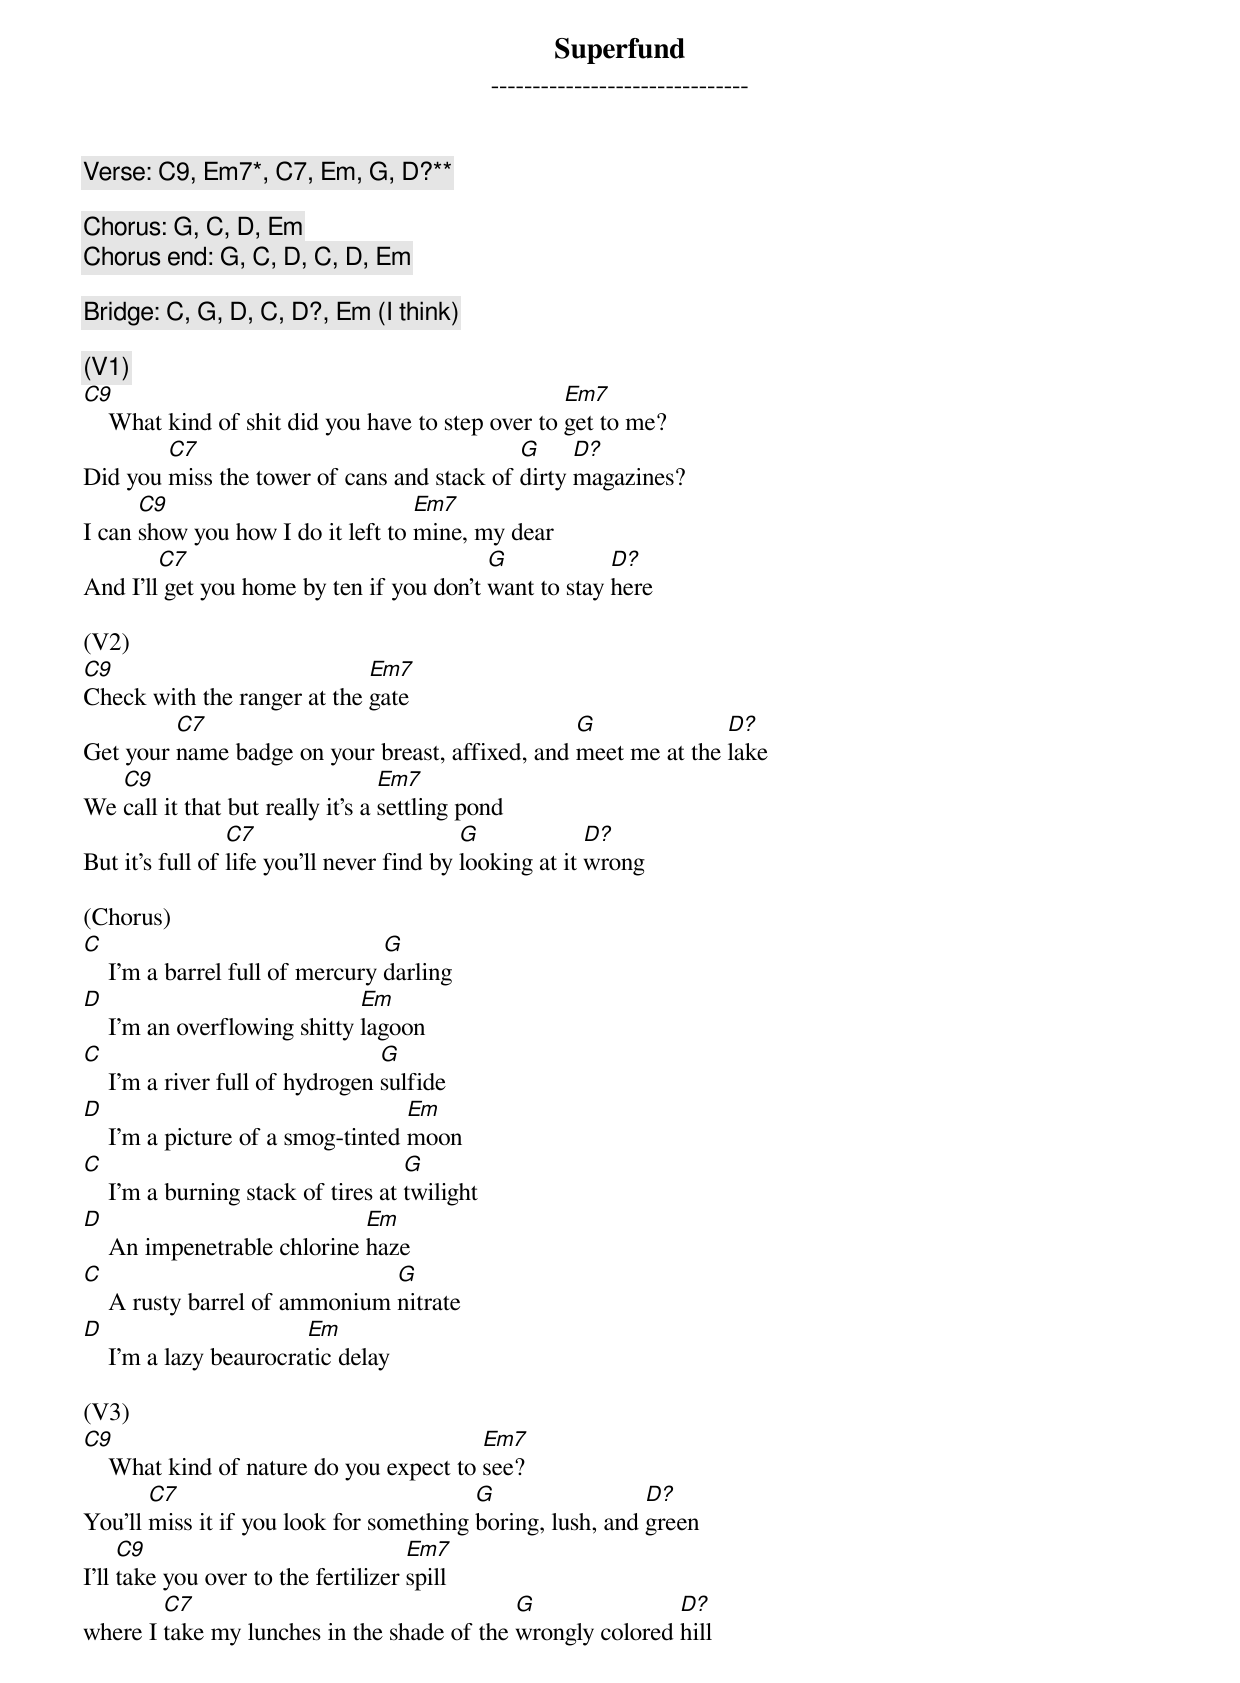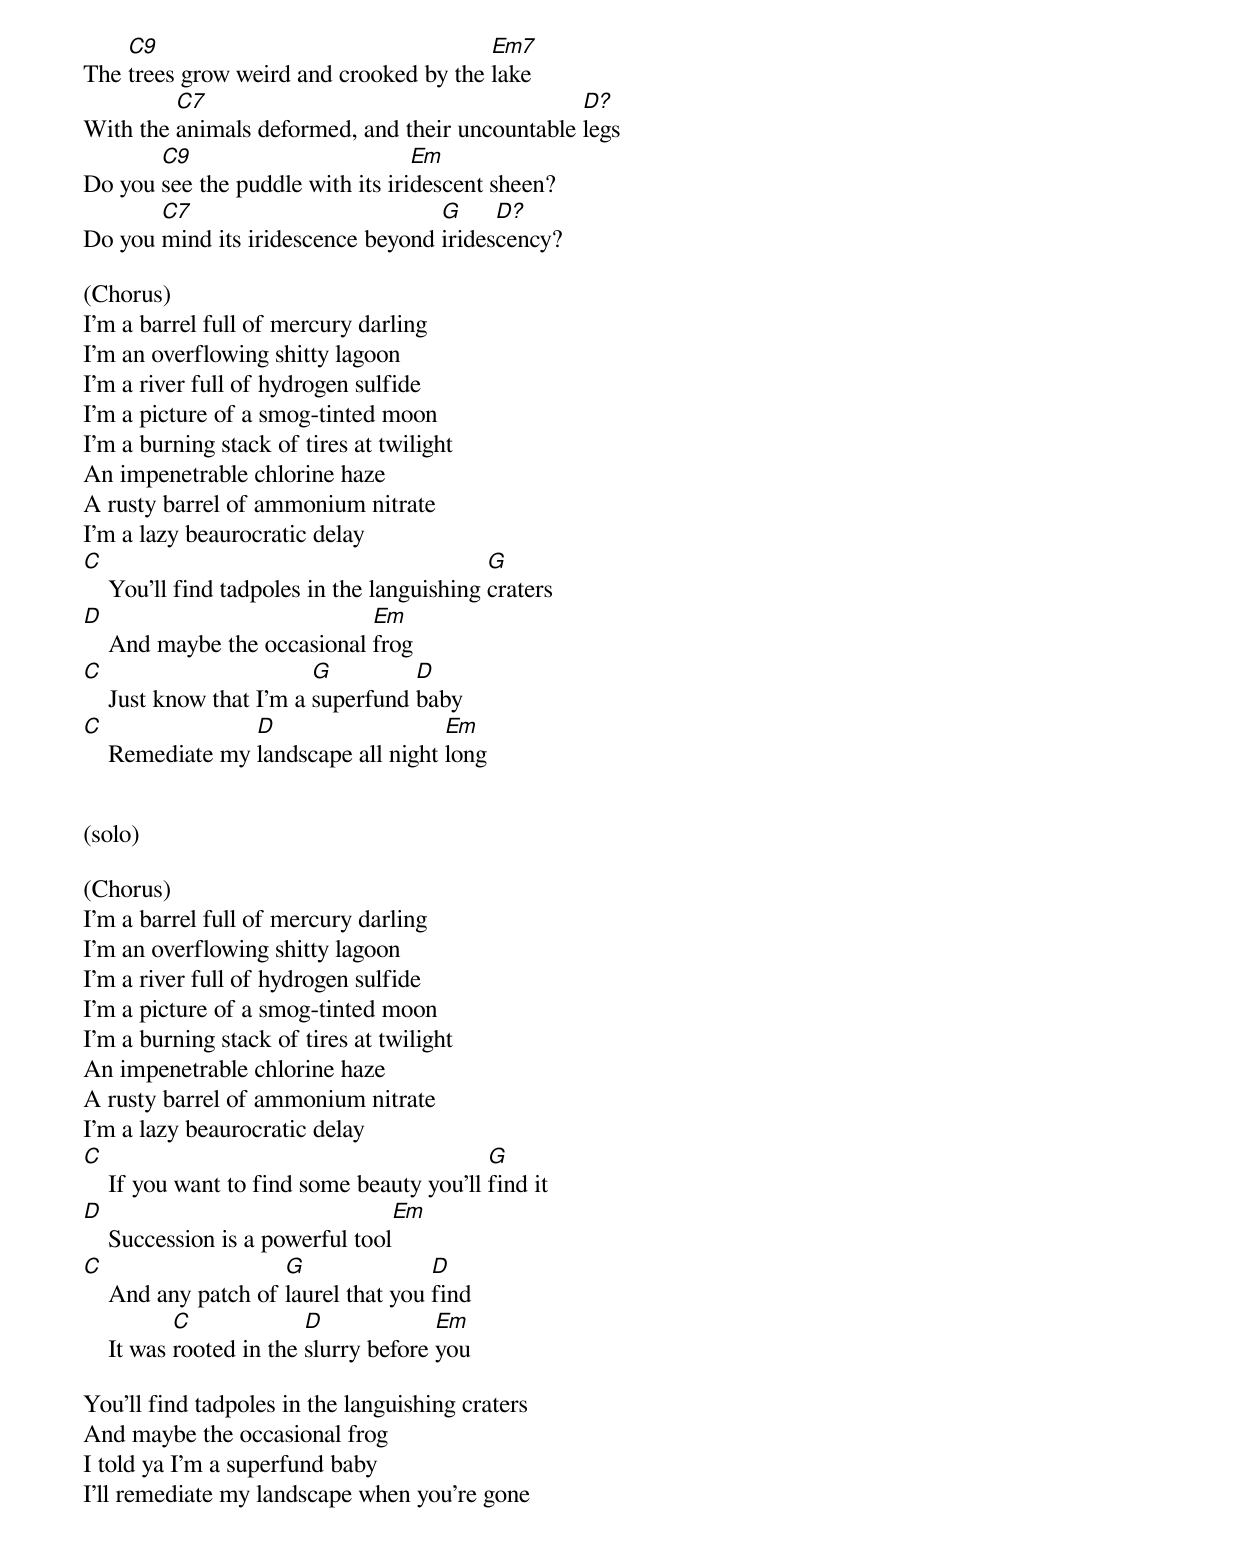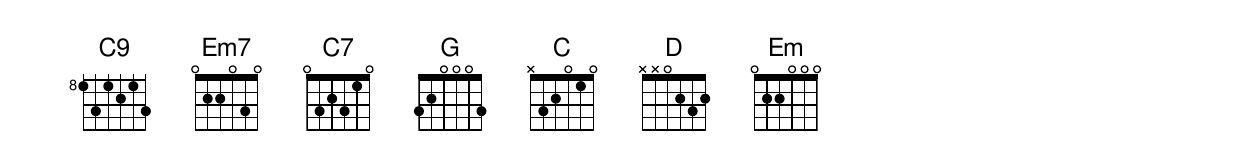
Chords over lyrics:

Superfund
-------------------------------

Verse: C9, Em7*, C7, Em, G, D?**
Em7*:022030
D?**:xx0204

Chorus: G, C, D, Em
Chorus end: G, C, D, C, D, Em

Bridge: C, G, D, C, D?, Em (I think)

(V1)
C9                                                 Em7
    What kind of shit did you have to step over to get to me?
        C7                                  G     D?
Did you miss the tower of cans and stack of dirty magazines?
      C9                           Em7
I can show you how I do it left to mine, my dear
        C7                                G            D?
And I'll get you home by ten if you don't want to stay here

(V2)
C9                           Em7
Check with the ranger at the gate
         C7                                      G              D?
Get your name badge on your breast, affixed, and meet me at the lake
   C9                             Em7
We call it that but really it's a settling pond
                 C7                        G             D?
But it's full of life you'll never find by looking at it wrong

(Chorus)
C                                G
    I'm a barrel full of mercury darling
D                             Em
    I'm an overflowing shitty lagoon
C                                G
    I'm a river full of hydrogen sulfide
D                                  Em
    I'm a picture of a smog-tinted moon
C                                   G
    I'm a burning stack of tires at twilight
D                            Em
    An impenetrable chlorine haze
C                              G
    A rusty barrel of ammonium nitrate
D                       Em
    I'm a lazy beaurocratic delay

(V3)
C9                                       Em7
    What kind of nature do you expect to see?
       C7                                G                 D?
You'll miss it if you look for something boring, lush, and green
     C9                              Em7
I'll take you over to the fertilizer spill
        C7                                  G               D?
where I take my lunches in the shade of the wrongly colored hill
    C9                                  Em7
The trees grow weird and crooked by the lake
         C7                                      D?
With the animals deformed, and their uncountable legs
       C9                         Em
Do you see the puddle with its iridescent sheen?
       C7                          G     D?
Do you mind its iridescence beyond iridescency?

(Chorus)
I'm a barrel full of mercury darling
I'm an overflowing shitty lagoon
I'm a river full of hydrogen sulfide
I'm a picture of a smog-tinted moon
I'm a burning stack of tires at twilight
An impenetrable chlorine haze
A rusty barrel of ammonium nitrate
I'm a lazy beaurocratic delay
C                                           G
    You'll find tadpoles in the languishing craters
D                            Em
    And maybe the occasional frog
C                        G         D
    Just know that I'm a superfund baby
C                D                   Em
    Remediate my landscape all night long


(solo)

(Chorus)
I'm a barrel full of mercury darling
I'm an overflowing shitty lagoon
I'm a river full of hydrogen sulfide
I'm a picture of a smog-tinted moon
I'm a burning stack of tires at twilight
An impenetrable chlorine haze
A rusty barrel of ammonium nitrate
I'm a lazy beaurocratic delay
C                                          G
    If you want to find some beauty you'll find it
D                                       Em
    Succession is a powerful tool
C                    G               D
    And any patch of laurel that you find
           C             D             Em
    It was rooted in the slurry before you

You'll find tadpoles in the languishing craters
And maybe the occasional frog
I told ya I'm a superfund baby
I'll remediate my landscape when you're gone
